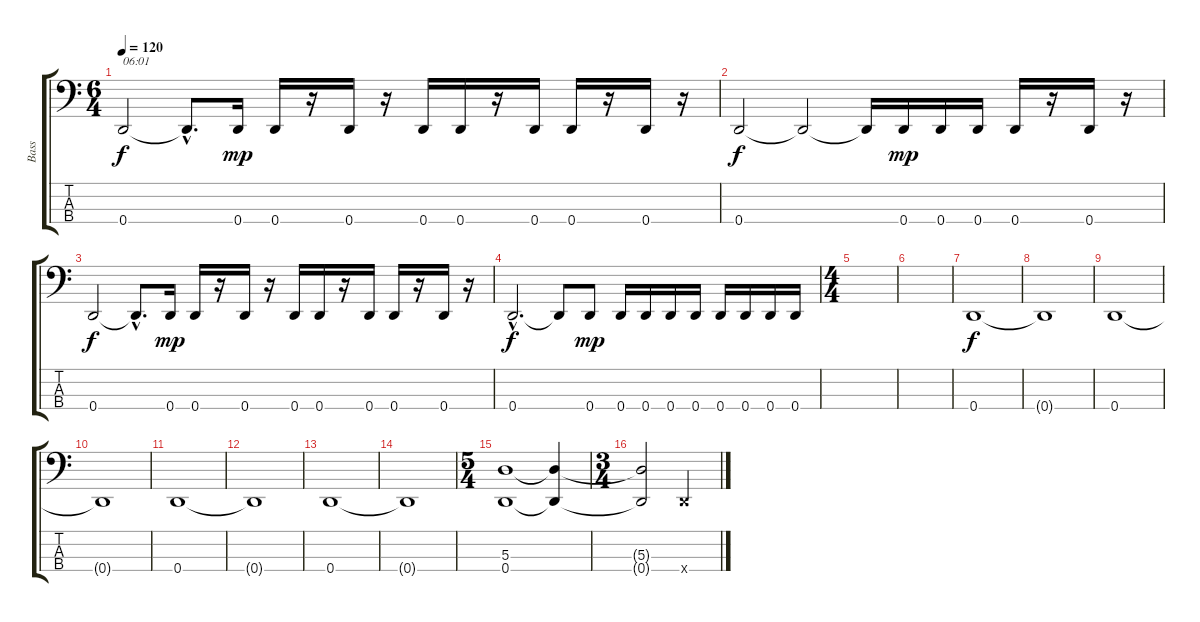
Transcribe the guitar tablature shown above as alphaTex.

\track ("Bass" "Bass") {instrument slapbass2}
\staff {score tabs}
\tuning (G2 D2 A1 D1) {hide}
\ts (6 4)
\tempo 120
\clef f4
\ks c
0.4.2{txt "06:01" dy f instrument overdrivenguitar} 0.4{hac t}.8{d} 0.4.16{dy mp} 0.4.16 r.16 0.4.16 r.16 0.4.16 0.4.16 r.16 0.4.16 0.4.16 r.16 0.4.16 r.16 |
0.4.2{dy f instrument overdrivenguitar} 0.4{t}.2 0.4{t}.16 0.4.16{dy mp} 0.4.16 0.4.16 0.4.16 r.16 0.4.16 r.16 |
0.4.2{dy f instrument overdrivenguitar} 0.4{hac t}.8{d} 0.4.16{dy mp} 0.4.16 r.16 0.4.16 r.16 0.4.16 0.4.16 r.16 0.4.16 0.4.16 r.16 0.4.16 r.16 |
0.4{hac}.2{d dy f instrument overdrivenguitar} 0.4{t}.8 0.4.8{dy mp} 0.4.16 0.4.16 0.4.16 0.4.16 0.4.16 0.4.16 0.4.16 0.4.16 |
\ts (4 4)
|
|
0.4.1{dy f volume 13 instrument distortionguitar} |
0.4{t}.1 |
0.4.1{volume 13 instrument distortionguitar} |
0.4{t}.1 |
0.4.1{volume 13 instrument distortionguitar} |
0.4{t}.1 |
0.4.1{volume 13 instrument distortionguitar} |
0.4{t}.1 |
\ts (5 4)
(5.3 0.4).1{instrument overdrivenguitar} (5.3{t} 0.4{t}).4 |
\ts (3 4)
(5.3{t} 0.4{t}).2 0.4{x}.4
